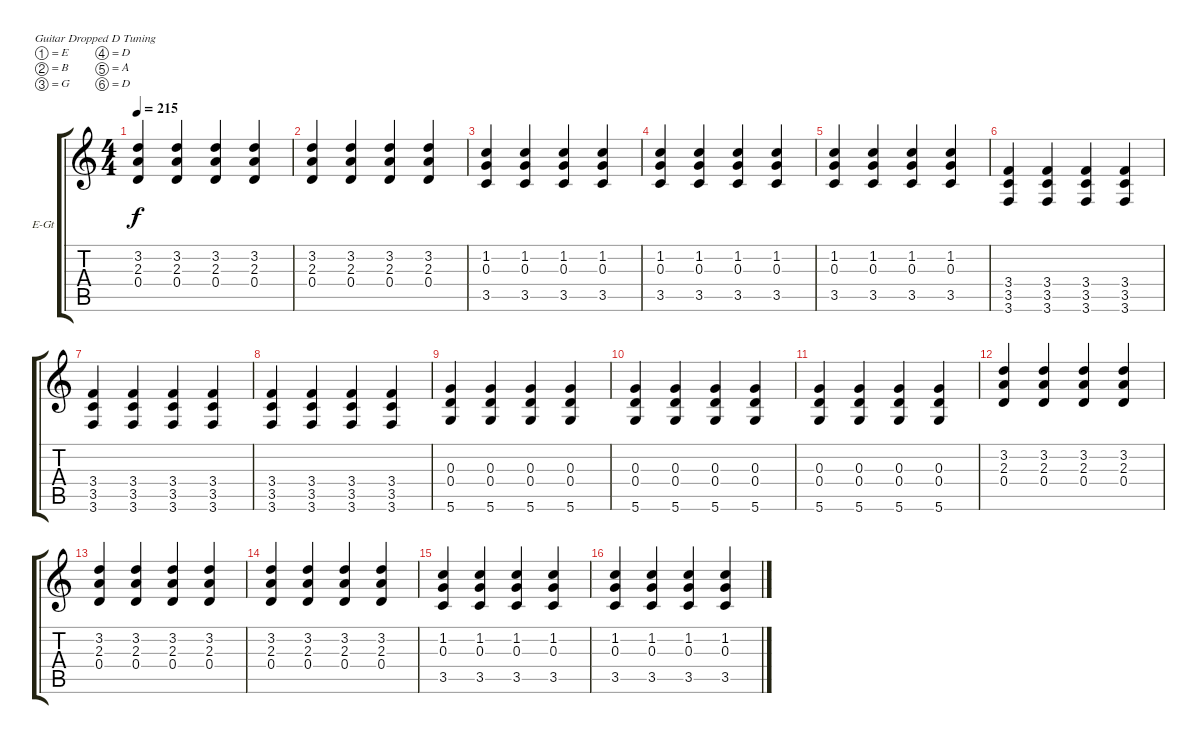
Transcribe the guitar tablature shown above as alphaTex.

\bracketExtendMode groupsimilarinstruments
\firstSystemTrackNameOrientation horizontal
\otherSystemsTrackNameOrientation horizontal
\track ("Distortion-guitar (Paul)" "E-Gt") {instrument distortionguitar}
\staff {score tabs}
\tuning (E4 B3 G3 D3 A2 D2)
\ts (4 4)
\tempo 215
\clef g2
\ks c
(3.2 2.3 0.4).4{dy f} (3.2 2.3 0.4).4 (3.2 2.3 0.4).4 (3.2 2.3 0.4).4 |
(3.2 2.3 0.4).4 (3.2 2.3 0.4).4 (3.2 2.3 0.4).4 (3.2 2.3 0.4).4 |
(1.2 0.3 3.5).4 (1.2 0.3 3.5).4 (1.2 0.3 3.5).4 (1.2 0.3 3.5).4 |
(1.2 0.3 3.5).4 (1.2 0.3 3.5).4 (1.2 0.3 3.5).4 (1.2 0.3 3.5).4 |
(1.2 0.3 3.5).4 (1.2 0.3 3.5).4 (1.2 0.3 3.5).4 (1.2 0.3 3.5).4 |
(3.4 3.5 3.6).4 (3.4 3.5 3.6).4 (3.4 3.5 3.6).4 (3.4 3.5 3.6).4 |
(3.4 3.5 3.6).4 (3.4 3.5 3.6).4 (3.4 3.5 3.6).4 (3.4 3.5 3.6).4 |
(3.4 3.5 3.6).4 (3.4 3.5 3.6).4 (3.4 3.5 3.6).4 (3.4 3.5 3.6).4 |
(0.3 0.4 5.6).4 (0.3 0.4 5.6).4 (0.3 0.4 5.6).4 (0.3 0.4 5.6).4 |
(0.3 0.4 5.6).4 (0.3 0.4 5.6).4 (0.3 0.4 5.6).4 (0.3 0.4 5.6).4 |
(0.3 0.4 5.6).4 (0.3 0.4 5.6).4 (0.3 0.4 5.6).4 (0.3 0.4 5.6).4 |
(3.2 2.3 0.4).4 (3.2 2.3 0.4).4 (3.2 2.3 0.4).4 (3.2 2.3 0.4).4 |
(3.2 2.3 0.4).4 (3.2 2.3 0.4).4 (3.2 2.3 0.4).4 (3.2 2.3 0.4).4 |
(3.2 2.3 0.4).4 (3.2 2.3 0.4).4 (3.2 2.3 0.4).4 (3.2 2.3 0.4).4 |
(1.2 0.3 3.5).4 (1.2 0.3 3.5).4 (1.2 0.3 3.5).4 (1.2 0.3 3.5).4 |
(1.2 0.3 3.5).4 (1.2 0.3 3.5).4 (1.2 0.3 3.5).4 (1.2 0.3 3.5).4
